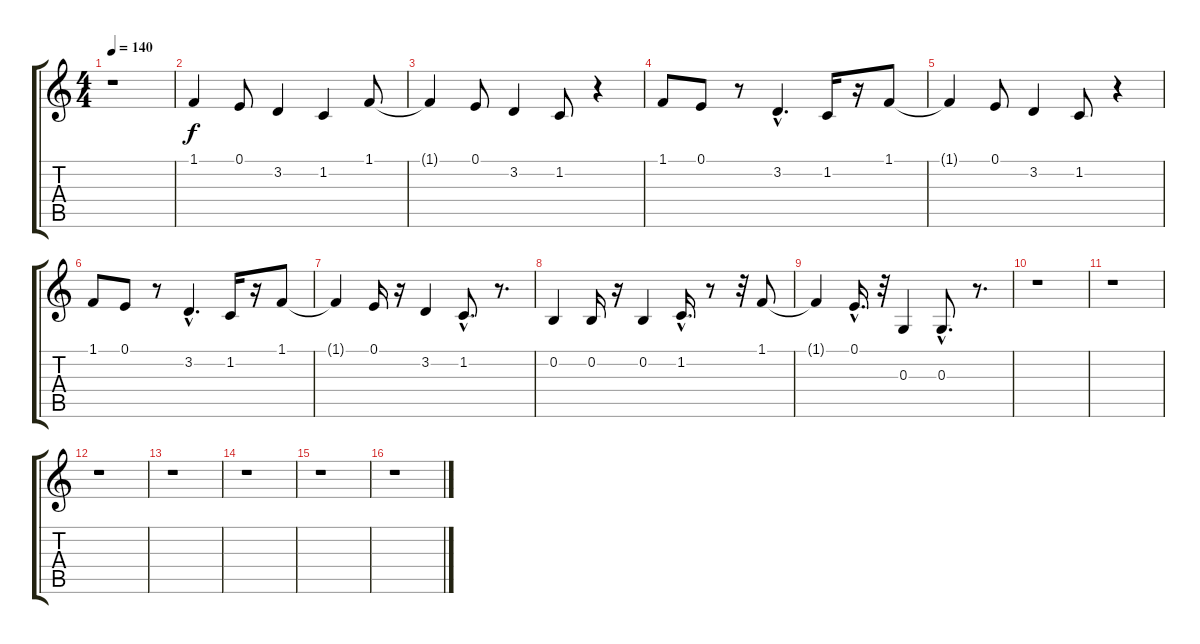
\track "" {instrument trumpet}
\staff {score tabs}
\tuning (E4 B3 G3 D3 A2 E2) {hide}
\ts (4 4)
\tempo 140
\clef g2
\ks c
r.1{dy f} |
1.1.4 0.1.8 3.2.4 1.2.4 1.1.8 |
1.1{t}.4 0.1.8 3.2.4 1.2.8 r.4 |
1.1.8 0.1.8 r.8 3.2{hac}.4{d} 1.2.16 r.16 1.1.8 |
1.1{t}.4 0.1.8 3.2.4 1.2.8 r.4 |
1.1.8 0.1.8 r.8 3.2{hac}.4{d} 1.2.16 r.16 1.1.8 |
1.1{t}.4 0.1.16 r.16 3.2.4 1.2{hac}.8{d} r.8{d} |
0.2.4 0.2.16 r.16 0.2.4 1.2{hac}.16{d} r.8 r.32 1.1.8 |
1.1{t}.4 0.1{hac}.16{d} r.32 0.3.4 0.3{hac}.8{d} r.8{d} |
r.1 |
r.1 |
r.1 |
r.1 |
r.1 |
r.1 |
r.1
